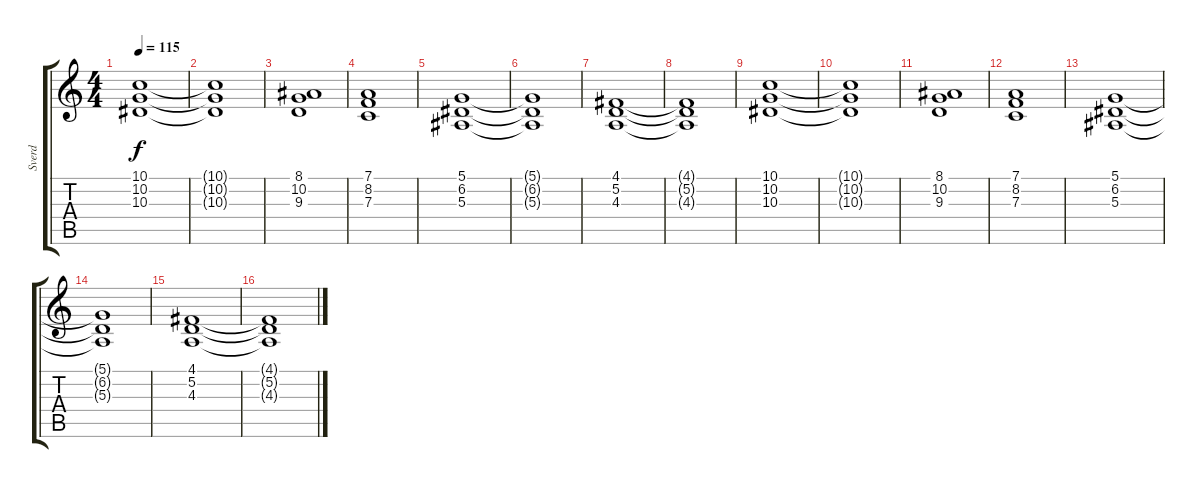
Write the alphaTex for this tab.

\track ("Sverd" "Sverd") {instrument pad2warm}
\staff {score tabs}
\tuning (D4 A3 F3 C3 G2 D2) {hide}
\ts (4 4)
\tempo 115
\clef g2
\ks c
(10.1 10.2 10.3).1{dy f instrument pad2warm} |
(10.1{t} 10.2{t} 10.3{t}).1 |
(8.1 10.2 9.3).1 |
(7.1 8.2 7.3).1 |
(5.1 6.2 5.3).1 |
(5.1{t} 6.2{t} 5.3{t}).1 |
(4.1 5.2 4.3).1 |
(4.1{t} 5.2{t} 4.3{t}).1 |
(10.1 10.2 10.3).1 |
(10.1{t} 10.2{t} 10.3{t}).1 |
(8.1 10.2 9.3).1 |
(7.1 8.2 7.3).1 |
(5.1 6.2 5.3).1 |
(5.1{t} 6.2{t} 5.3{t}).1 |
(4.1 5.2 4.3).1 |
(4.1{t} 5.2{t} 4.3{t}).1
